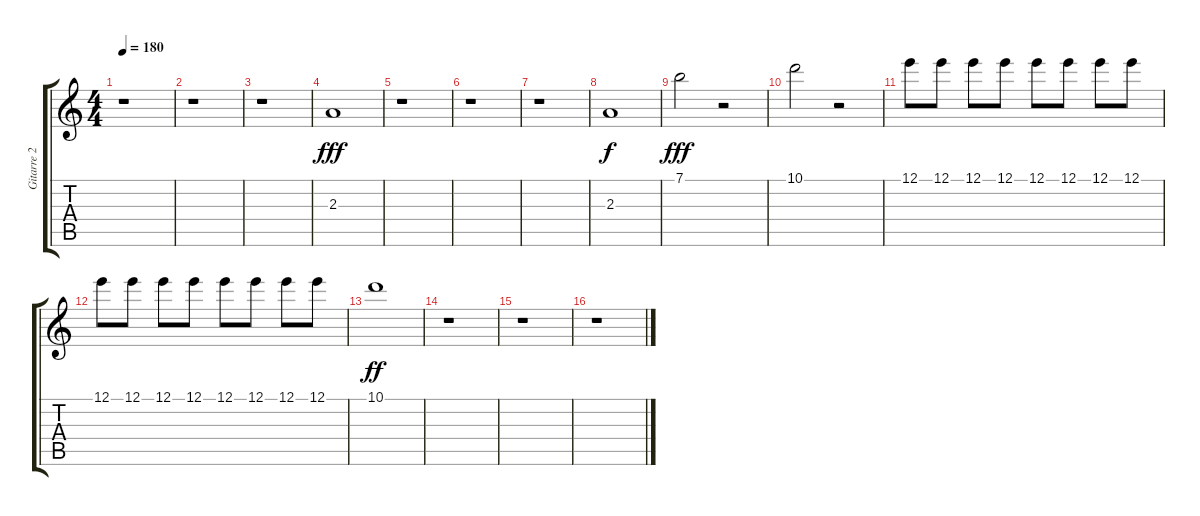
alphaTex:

\track ("Gitarre 2" "Gitarre 2") {instrument distortionguitar}
\staff {score tabs}
\tuning (E4 B3 G3 D3 A2 E2) {hide}
\ts (4 4)
\tempo 180
\clef g2
\ks c
r.1{dy fff instrument distortionguitar} |
r.1 |
r.1 |
2.3.1 |
r.1 |
r.1 |
r.1 |
2.3.1{dy f} |
7.1.2{dy fff} r.2 |
10.1.2 r.2 |
12.1.8 12.1.8 12.1.8 12.1.8 12.1.8 12.1.8 12.1.8 12.1.8 |
12.1.8 12.1.8 12.1.8 12.1.8 12.1.8 12.1.8 12.1.8 12.1.8 |
10.1.1{dy ff} |
r.1 |
r.1 |
r.1
